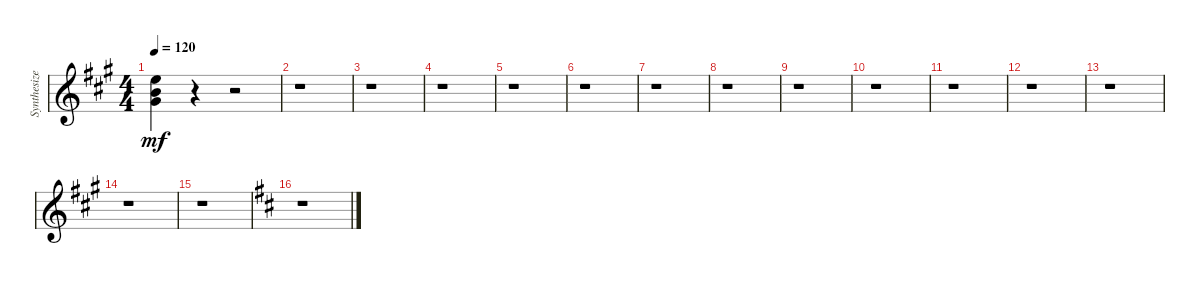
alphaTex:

\track ("Synthesizer - 2 (Staff 1)" "Synthesize") {instrument synthbrass1}
\staff {score}
\tuning (E4 B3 G3 D3 A2 E2 B1) {hide}
\ts (4 4)
\tempo 120
\clef g2
\ks f#minor
(12.1{t} 12.2{t} 13.3{t}).4{dy mf} r.4 r.2 |
r.1 |
r.1 |
r.1 |
r.1 |
r.1 |
r.1 |
r.1 |
r.1 |
r.1 |
r.1 |
r.1 |
r.1 |
r.1 |
r.1 |
\ks bminor
r.1
